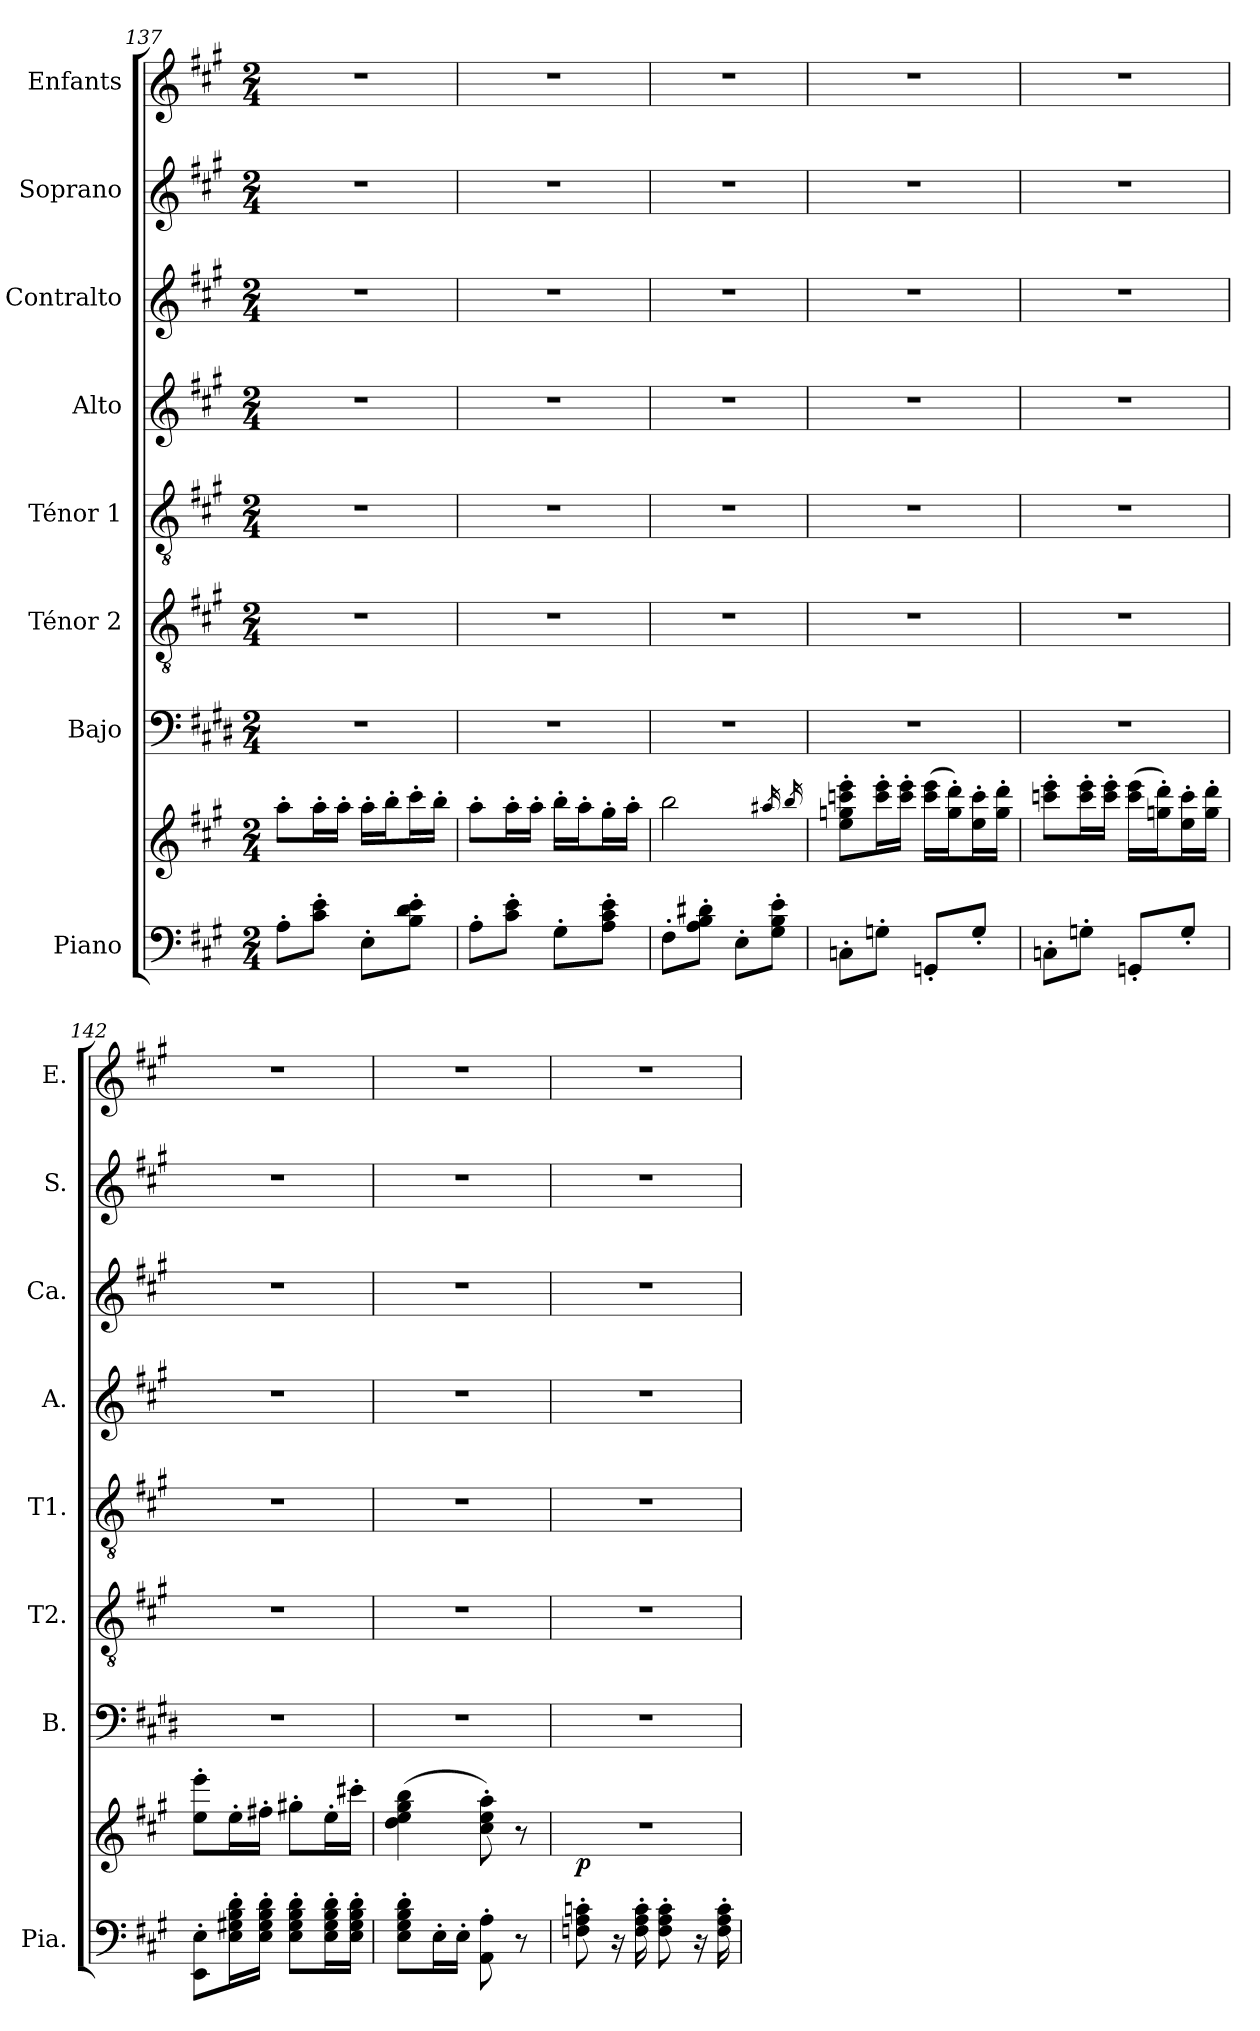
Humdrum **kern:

**kern	**kern	**dynam	**kern	**kern	**kern	**kern	**kern	**kern	**kern
*part8	*part8	*part8	*part7	*part6	*part5	*part4	*part3	*part2	*part1
*staff9	*staff8	*staff8/9	*staff7	*staff6	*staff5	*staff4	*staff3	*staff2	*staff1
*I"Piano	*	*	*I"Bajo	*I"Ténor 2	*I"Ténor 1	*I"Alto	*I"Contralto	*I"Soprano	*I"Enfants
*I'Pia.	*	*	*I'B.	*I'T2.	*I'T1.	*I'A.	*I'Ca.	*I'S.	*I'E.
*clefF4	*clefG2	*	*clefF4	*clefGv2	*clefGv2	*clefG2	*clefG2	*clefG2	*clefG2
*	*	*	*ITrd4c7	*	*	*	*	*ITrd-7c-12	*
*k[f#c#g#]	*k[f#c#g#]	*	*k[f#c#g#]	*k[f#c#g#]	*k[f#c#g#]	*k[f#c#g#]	*k[f#c#g#]	*k[f#c#g#]	*k[f#c#g#]
*M2/4	*M2/4	*	*M2/4	*M2/4	*M2/4	*M2/4	*M2/4	*M2/4	*M2/4
=137	=137	=137	=137	=137	=137	=137	=137	=137	=137
8A'\L	8aa'\L	.	2r	2r	2r	2r	2r	2r	2r
8c#'\ 8e'\J	16aa'\L	.	.	.	.	.	.	.	.
.	16aa'\JJ	.	.	.	.	.	.	.	.
8E'\L	16aa'\LL	.	.	.	.	.	.	.	.
.	16bb'\J	.	.	.	.	.	.	.	.
8B'\ 8d'\ 8e'\J	16ccc#'\L	.	.	.	.	.	.	.	.
.	16bb'\JJ	.	.	.	.	.	.	.	.
=138	=138	=138	=138	=138	=138	=138	=138	=138	=138
8A'\L	8aa'\L	.	2r	2r	2r	2r	2r	2r	2r
8c#'\ 8e'\J	16aa'\L	.	.	.	.	.	.	.	.
.	16aa'\JJ	.	.	.	.	.	.	.	.
8G#'\L	16bb'\LL	.	.	.	.	.	.	.	.
.	16aa'\J	.	.	.	.	.	.	.	.
8A'\ 8c#'\ 8e'\J	16gg#'\L	.	.	.	.	.	.	.	.
.	16aa'\JJ	.	.	.	.	.	.	.	.
=139	=139	=139	=139	=139	=139	=139	=139	=139	=139
8F#'\L	2bb\	.	2r	2r	2r	2r	2r	2r	2r
8A'\ 8B'\ 8d#X'\J	.	.	.	.	.	.	.	.	.
8E'\L	.	.	.	.	.	.	.	.	.
8G#'\ 8B'\ 8e'\J	.	.	.	.	.	.	.	.	.
.	16qaa#X/	.	.	.	.	.	.	.	.
.	16qbb/	.	.	.	.	.	.	.	.
=140	=140	=140	=140	=140	=140	=140	=140	=140	=140
8Cn'\L	8ee'\ 8ggn'\ 8cccn'\ 8eee'\L	.	2r	2r	2r	2r	2r	2r	2r
8Gn'\J	16ccc'\ 16eee'\L	.	.	.	.	.	.	.	.
.	16ccc'\ 16eee'\JJ	.	.	.	.	.	.	.	.
8GGn'/L	(16ccc\ 16eee\LL	.	.	.	.	.	.	.	.
.	16gg'\ 16ddd'\J)	.	.	.	.	.	.	.	.
8G'/J	16ee'\ 16ccc'\L	.	.	.	.	.	.	.	.
.	16gg'\ 16ddd'\JJ	.	.	.	.	.	.	.	.
=141	=141	=141	=141	=141	=141	=141	=141	=141	=141
8Cn'\L	8cccn'\ 8eee'\L	.	2r	2r	2r	2r	2r	2r	2r
8Gn'\J	16ccc'\ 16eee'\L	.	.	.	.	.	.	.	.
.	16ccc'\ 16eee'\JJ	.	.	.	.	.	.	.	.
8GGn'/L	(16ccc\ 16eee\LL	.	.	.	.	.	.	.	.
.	16ggn'\ 16ddd'\J)	.	.	.	.	.	.	.	.
8G'/J	16ee'\ 16ccc'\L	.	.	.	.	.	.	.	.
.	16gg'\ 16ddd'\JJ	.	.	.	.	.	.	.	.
=142	=142	=142	=142	=142	=142	=142	=142	=142	=142
8EE'\ 8E'\L	8ee'\ 8eee'\L	.	2r	2r	2r	2r	2r	2r	2r
16E'\ 16G#X'\ 16B'\ 16d'\L	16ee'\L	.	.	.	.	.	.	.	.
16E'\ 16G#'\ 16B'\ 16d'\JJ	16ff#X'\JJ	.	.	.	.	.	.	.	.
8E'\ 8G#'\ 8B'\ 8d'\L	8gg#X'\L	.	.	.	.	.	.	.	.
16E'\ 16G#'\ 16B'\ 16d'\L	16ee'\L	.	.	.	.	.	.	.	.
16E'\ 16G#'\ 16B'\ 16d'\JJ	16ccc#X'\JJ	.	.	.	.	.	.	.	.
=143	=143	=143	=143	=143	=143	=143	=143	=143	=143
8E'\ 8G#'\ 8B'\ 8d'\L	(4dd\ 4ee\ 4gg#\ 4bb\	.	2r	2r	2r	2r	2r	2r	2r
16E'\L	.	.	.	.	.	.	.	.	.
16E'\JJ	.	.	.	.	.	.	.	.	.
8AA\' 8A\'	8cc#\' 8ee\' 8aa\')	.	.	.	.	.	.	.	.
8r	8r	.	.	.	.	.	.	.	.
=144	=144	=144	=144	=144	=144	=144	=144	=144	=144
!	!	!LO:DY:b	!	!	!	!	!	!	!
8Fn\' 8A\' 8cn\'	2r	p	2r	2r	2r	2r	2r	2r	2r
16r	.	.	.	.	.	.	.	.	.
16F\' 16A\' 16c\'	.	.	.	.	.	.	.	.	.
8F\' 8A\' 8c\'	.	.	.	.	.	.	.	.	.
16r	.	.	.	.	.	.	.	.	.
16F\' 16A\' 16c\'	.	.	.	.	.	.	.	.	.
=	=	=	=	=	=	=	=	=	=
*-	*-	*-	*-	*-	*-	*-	*-	*-	*-
